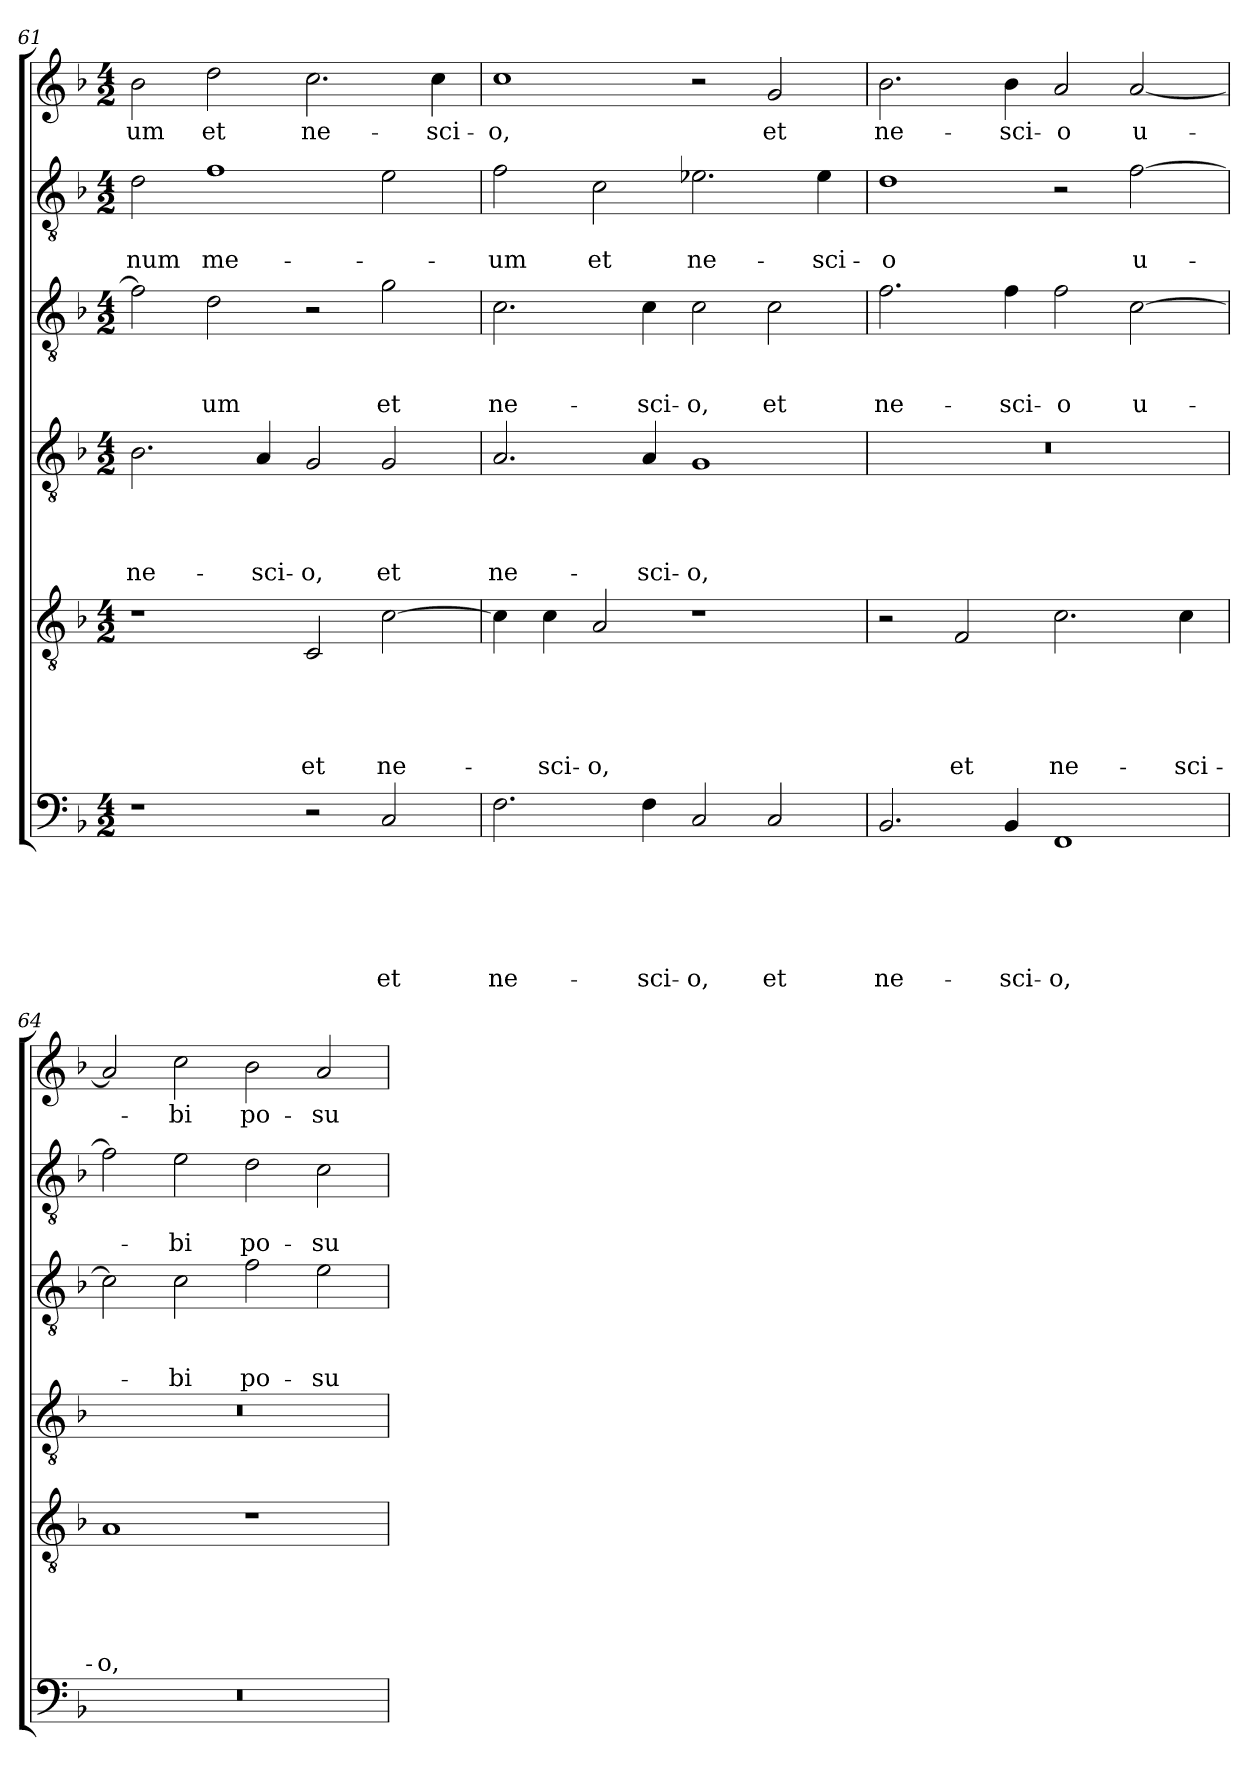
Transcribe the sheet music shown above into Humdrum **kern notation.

**kern	**text	**text	**text	**text	**text	**text	**kern	**text	**text	**text	**text	**text	**kern	**text	**text	**text	**text	**kern	**text	**text	**text	**kern	**text	**text	**kern	**text
*part6	*part6	*part6	*part6	*part6	*part6	*part6	*part5	*part5	*part5	*part5	*part5	*part5	*part4	*part4	*part4	*part4	*part4	*part3	*part3	*part3	*part3	*part2	*part2	*part2	*part1	*part1
*staff6	*staff6	*staff6	*staff6	*staff6	*staff6	*staff6	*staff5	*staff5	*staff5	*staff5	*staff5	*staff5	*staff4	*staff4	*staff4	*staff4	*staff4	*staff3	*staff3	*staff3	*staff3	*staff2	*staff2	*staff2	*staff1	*staff1
!!LO:LB:g=z
*clefF4	*	*	*	*	*	*	*clefGv2	*	*	*	*	*	*clefGv2	*	*	*	*	*clefGv2	*	*	*	*clefGv2	*	*	*clefG2	*
*k[b-]	*	*	*	*	*	*	*k[b-]	*	*	*	*	*	*k[b-]	*	*	*	*	*k[b-]	*	*	*	*k[b-]	*	*	*k[b-]	*
*F:	*	*	*	*	*	*	*F:	*	*	*	*	*	*F:	*	*	*	*	*F:	*	*	*	*F:	*	*	*F:	*
*M4/2	*	*	*	*	*	*	*M4/2	*	*	*	*	*	*M4/2	*	*	*	*	*M4/2	*	*	*	*M4/2	*	*	*M4/2	*
=61	=61	=61	=61	=61	=61	=61	=61	=61	=61	=61	=61	=61	=61	=61	=61	=61	=61	=61	=61	=61	=61	=61	=61	=61	=61	=61
1r	.	.	.	.	.	.	1r	.	.	.	.	.	2.B-\	.	.	.	ne-	2f\]	.	.	.	2d\	.	-num	2b-\	-um
.	.	.	.	.	.	.	.	.	.	.	.	.	.	.	.	.	.	2d\	.	.	-um	1f	.	me-	2dd\	et
.	.	.	.	.	.	.	.	.	.	.	.	.	4A/	.	.	.	-sci-	.	.	.	.	.	.	.	.	.
2r	.	.	.	.	.	.	2C/	.	.	.	.	et	2G/	.	.	.	-o,	2r	.	.	.	.	.	.	2.cc\	ne-
2C/	.	.	.	.	.	et	[2c\	.	.	.	.	ne-	2G/	.	.	.	et	2g\	.	.	et	2e\	.	.	.	.
.	.	.	.	.	.	.	.	.	.	.	.	.	.	.	.	.	.	.	.	.	.	.	.	.	4cc\	-sci-
=62	=62	=62	=62	=62	=62	=62	=62	=62	=62	=62	=62	=62	=62	=62	=62	=62	=62	=62	=62	=62	=62	=62	=62	=62	=62	=62
2.F\	.	.	.	.	.	ne-	4c\]	.	.	.	.	.	2.A/	.	.	.	ne-	2.c\	.	.	ne-	2f\	.	-um	1cc	-o,
.	.	.	.	.	.	.	4c\	.	.	.	.	-sci-	.	.	.	.	.	.	.	.	.	.	.	.	.	.
.	.	.	.	.	.	.	2A/	.	.	.	.	-o,	.	.	.	.	.	.	.	.	.	2c\	.	et	.	.
4F\	.	.	.	.	.	-sci-	.	.	.	.	.	.	4A/	.	.	.	-sci-	4c\	.	.	-sci-	.	.	.	.	.
2C/	.	.	.	.	.	-o,	1r	.	.	.	.	.	1G	.	.	.	-o,	2c\	.	.	-o,	2.e-X\	.	ne-	2r	.
2C/	.	.	.	.	.	et	.	.	.	.	.	.	.	.	.	.	.	2c\	.	.	et	.	.	.	2g/	et
.	.	.	.	.	.	.	.	.	.	.	.	.	.	.	.	.	.	.	.	.	.	4e-\	.	-sci-	.	.
=63	=63	=63	=63	=63	=63	=63	=63	=63	=63	=63	=63	=63	=63	=63	=63	=63	=63	=63	=63	=63	=63	=63	=63	=63	=63	=63
2.BB-/	.	.	.	.	.	ne-	2r	.	.	.	.	.	0r	.	.	.	.	2.f\	.	.	ne-	1d	.	-o	2.b-\	ne-
.	.	.	.	.	.	.	2F/	.	.	.	.	et	.	.	.	.	.	.	.	.	.	.	.	.	.	.
4BB-/	.	.	.	.	.	-sci-	.	.	.	.	.	.	.	.	.	.	.	4f\	.	.	-sci-	.	.	.	4b-\	-sci-
1FF	.	.	.	.	.	-o,	2.c\	.	.	.	.	ne-	.	.	.	.	.	2f\	.	.	-o	2r	.	.	2a/	-o
.	.	.	.	.	.	.	.	.	.	.	.	.	.	.	.	.	.	[2c\	.	.	u-	[2f\	.	u-	[2a/	u-
.	.	.	.	.	.	.	4c\	.	.	.	.	-sci-	.	.	.	.	.	.	.	.	.	.	.	.	.	.
=64	=64	=64	=64	=64	=64	=64	=64	=64	=64	=64	=64	=64	=64	=64	=64	=64	=64	=64	=64	=64	=64	=64	=64	=64	=64	=64
0r	.	.	.	.	.	.	1A	.	.	.	.	-o,	0r	.	.	.	.	2c\]	.	.	.	2f\]	.	.	2a/]	.
.	.	.	.	.	.	.	.	.	.	.	.	.	.	.	.	.	.	2c\	.	.	-bi	2e\	.	-bi	2cc\	-bi
.	.	.	.	.	.	.	1r	.	.	.	.	.	.	.	.	.	.	2f\	.	.	po-	2d\	.	po-	2b-\	po-
.	.	.	.	.	.	.	.	.	.	.	.	.	.	.	.	.	.	2e\	.	.	-su-	2c\	.	-su-	2a/	-su-
=	=	=	=	=	=	=	=	=	=	=	=	=	=	=	=	=	=	=	=	=	=	=	=	=	=	=
*-	*-	*-	*-	*-	*-	*-	*-	*-	*-	*-	*-	*-	*-	*-	*-	*-	*-	*-	*-	*-	*-	*-	*-	*-	*-	*-
